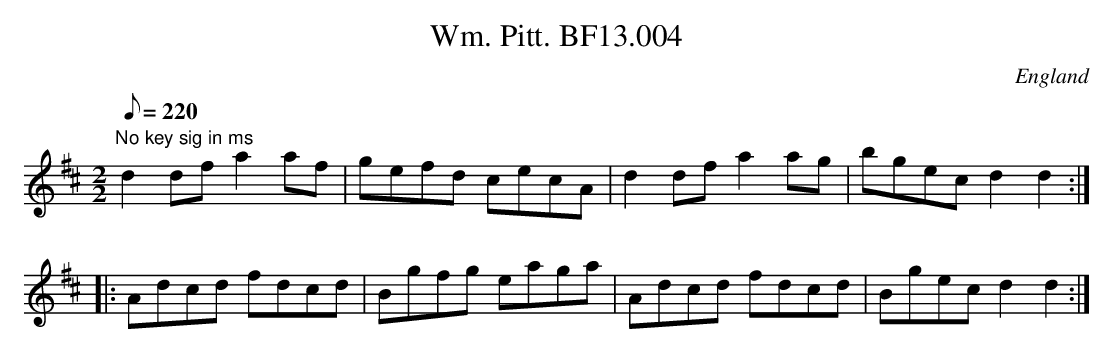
X:1
T:Wm. Pitt. BF13.004
M:2/2
L:1/8
Q:220
O:England
K:D major
"No key sig in ms"d2dfa2af|gefd cecA|d2dfa2ag| bgecd2d2:|!
|:Adcd fdcd|Bgfg eaga|Adcd fdcd| Bgecd2d2:|]
